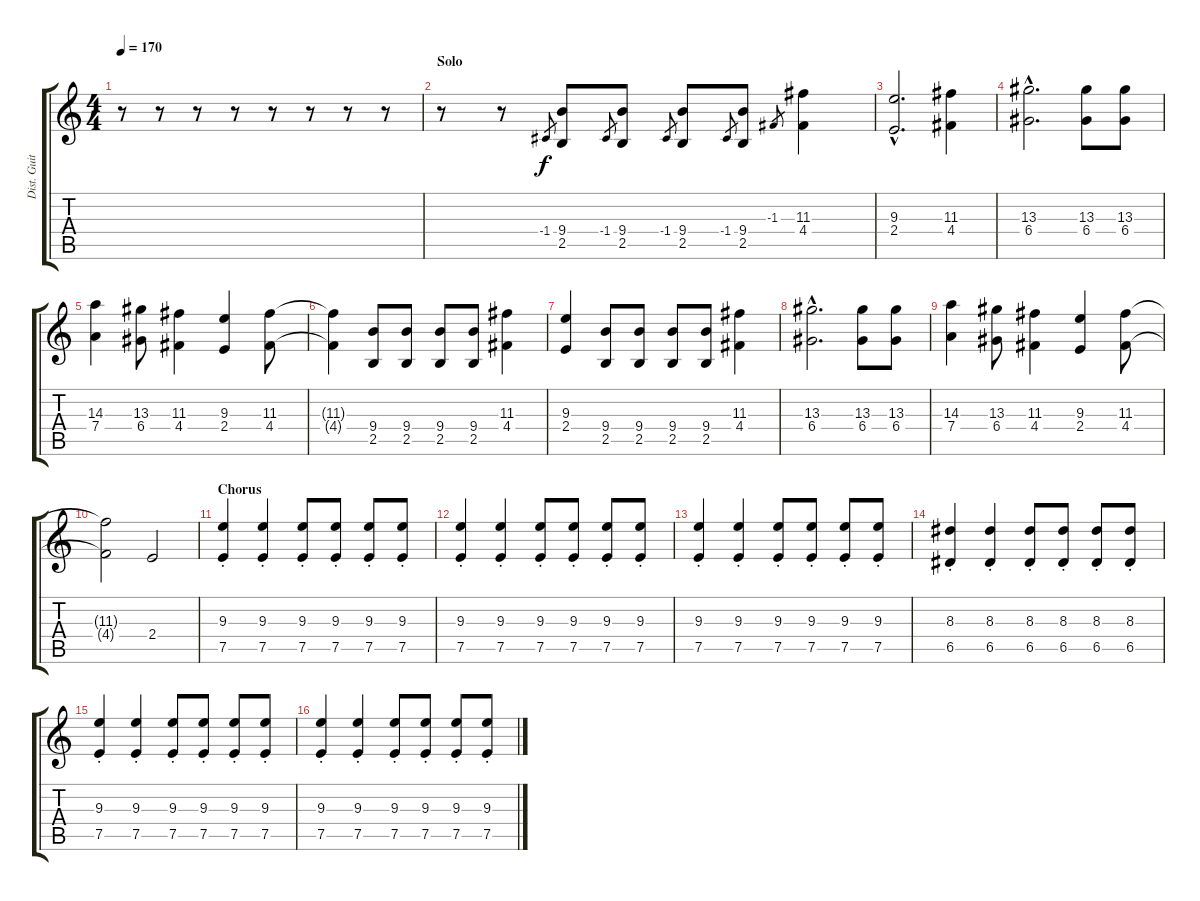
\track ("Dist. Guitar 1" "Dist. Guit") {instrument distortionguitar}
\staff {score tabs}
\tuning (E4 B3 G3 D3 A2 E2) {hide}
\ts (4 4)
\tempo 170
\clef g2
\ks c
r.8{dy f} r.8 r.8 r.8 r.8 r.8 r.8 r.8 |
\section ("" "Solo")
r.8 r.8 -1.4.8{gr} (9.4 2.5).8 -1.4.8{gr} (9.4 2.5).8 -1.4.8{gr} (9.4 2.5).8 -1.4.8{gr} (9.4 2.5).8 -1.3.8{gr} (11.3 4.4).4 |
(9.3{hac} 2.4{hac}).2{d} (11.3 4.4).4 |
(13.3{hac} 6.4{hac}).2{d} (13.3 6.4).8 (13.3 6.4).8 |
(14.3 7.4).4 (13.3 6.4).8 (11.3 4.4).4 (9.3 2.4).4 (11.3 4.4).8 |
(11.3{t} 4.4{t}).4 (9.4 2.5).8 (9.4 2.5).8 (9.4 2.5).8 (9.4 2.5).8 (11.3 4.4).4 |
(9.3 2.4).4 (9.4 2.5).8 (9.4 2.5).8 (9.4 2.5).8 (9.4 2.5).8 (11.3 4.4).4 |
(13.3{hac} 6.4{hac}).2{d} (13.3 6.4).8 (13.3 6.4).8 |
(14.3 7.4).4 (13.3 6.4).8 (11.3 4.4).4 (9.3 2.4).4 (11.3 4.4).8 |
(11.3{t} 4.4{t}).2 2.4.2 |
\section ("" "Chorus")
(9.3{st} 7.5{st}).4 (9.3{st} 7.5{st}).4 (9.3{st} 7.5{st}).8 (9.3{st} 7.5{st}).8 (9.3{st} 7.5{st}).8 (9.3{st} 7.5{st}).8 |
(9.3{st} 7.5{st}).4 (9.3{st} 7.5{st}).4 (9.3{st} 7.5{st}).8 (9.3{st} 7.5{st}).8 (9.3{st} 7.5{st}).8 (9.3{st} 7.5{st}).8 |
(9.3{st} 7.5{st}).4 (9.3{st} 7.5{st}).4 (9.3{st} 7.5{st}).8 (9.3{st} 7.5{st}).8 (9.3{st} 7.5{st}).8 (9.3{st} 7.5{st}).8 |
(8.3{st} 6.5{st}).4 (8.3{st} 6.5{st}).4 (8.3{st} 6.5{st}).8 (8.3{st} 6.5{st}).8 (8.3{st} 6.5{st}).8 (8.3{st} 6.5{st}).8 |
(9.3{st} 7.5{st}).4 (9.3{st} 7.5{st}).4 (9.3{st} 7.5{st}).8 (9.3{st} 7.5{st}).8 (9.3{st} 7.5{st}).8 (9.3{st} 7.5{st}).8 |
(9.3{st} 7.5{st}).4 (9.3{st} 7.5{st}).4 (9.3{st} 7.5{st}).8 (9.3{st} 7.5{st}).8 (9.3{st} 7.5{st}).8 (9.3{st} 7.5{st}).8
